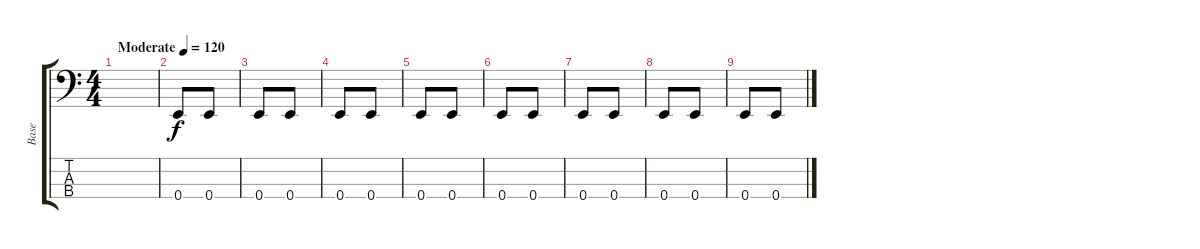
\track ("Base" "Base") {instrument electricbassfinger}
\staff {score tabs}
\tuning (G2 D2 A1 E1) {hide}
\ts (4 4)
\tempo (120 "Moderate")
\clef f4
\ks c
|
0.4.8 0.4.8 |
0.4.8 0.4.8 |
0.4.8 0.4.8 |
0.4.8 0.4.8 |
0.4.8 0.4.8 |
0.4.8 0.4.8 |
0.4.8 0.4.8 |
0.4.8 0.4.8
